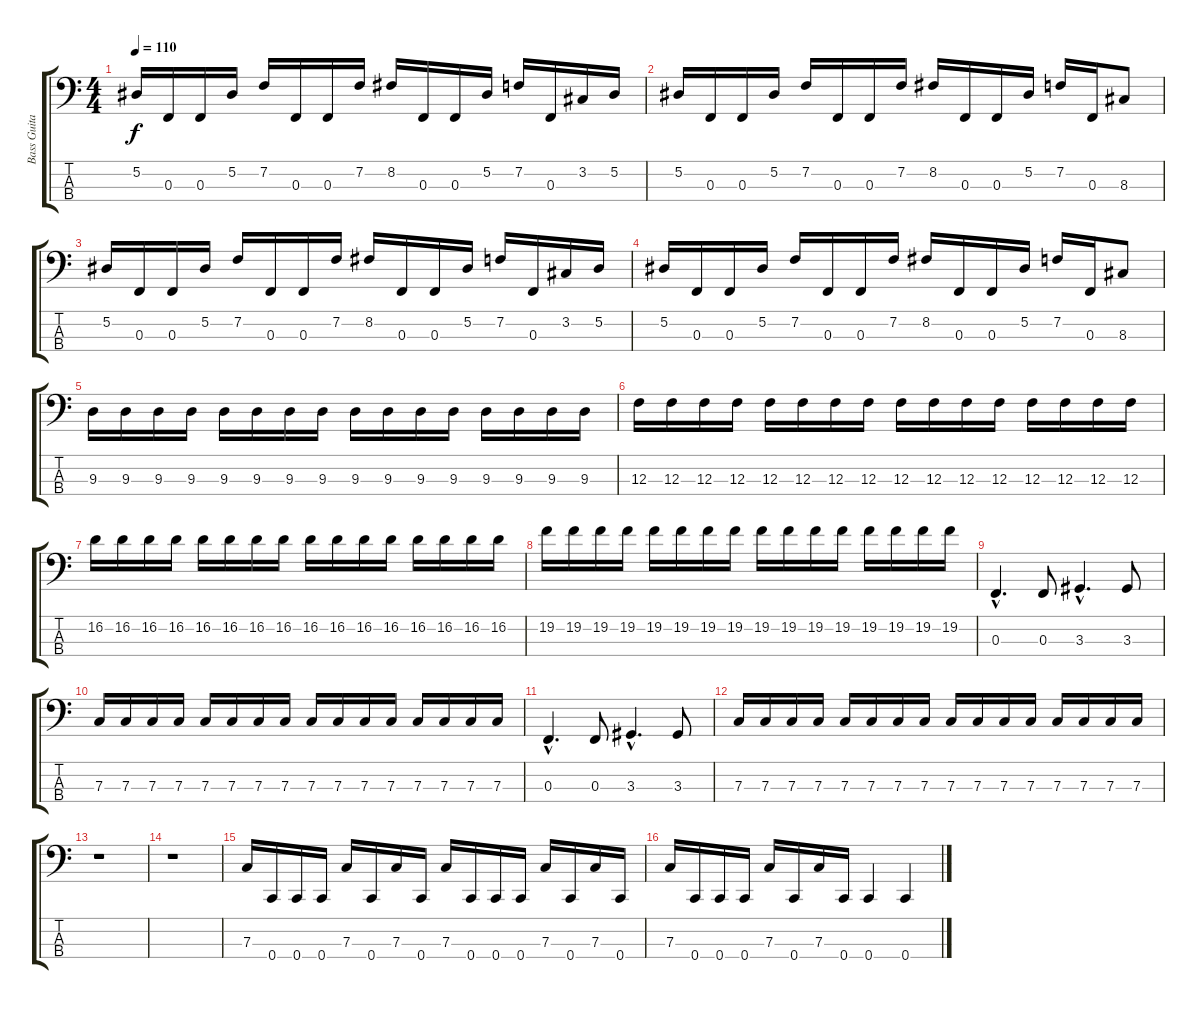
\track ("Bass Guitar" "Bass Guita") {instrument electricbasspick}
\staff {score tabs}
\tuning (Eb2 Bb1 F1 C1) {hide}
\ts (4 4)
\tempo 110
\clef f4
\ks c
5.2.16{dy f} 0.3.16 0.3.16 5.2.16 7.2.16 0.3.16 0.3.16 7.2.16 8.2.16 0.3.16 0.3.16 5.2.16 7.2.16 0.3.16 3.2.16 5.2.16 |
5.2.16 0.3.16 0.3.16 5.2.16 7.2.16 0.3.16 0.3.16 7.2.16 8.2.16 0.3.16 0.3.16 5.2.16 7.2.16 0.3.16 8.3.8 |
5.2.16 0.3.16 0.3.16 5.2.16 7.2.16 0.3.16 0.3.16 7.2.16 8.2.16 0.3.16 0.3.16 5.2.16 7.2.16 0.3.16 3.2.16 5.2.16 |
5.2.16 0.3.16 0.3.16 5.2.16 7.2.16 0.3.16 0.3.16 7.2.16 8.2.16 0.3.16 0.3.16 5.2.16 7.2.16 0.3.16 8.3.8 |
9.3.16 9.3.16 9.3.16 9.3.16 9.3.16 9.3.16 9.3.16 9.3.16 9.3.16 9.3.16 9.3.16 9.3.16 9.3.16 9.3.16 9.3.16 9.3.16 |
12.3.16 12.3.16 12.3.16 12.3.16 12.3.16 12.3.16 12.3.16 12.3.16 12.3.16 12.3.16 12.3.16 12.3.16 12.3.16 12.3.16 12.3.16 12.3.16 |
16.2.16 16.2.16 16.2.16 16.2.16 16.2.16 16.2.16 16.2.16 16.2.16 16.2.16 16.2.16 16.2.16 16.2.16 16.2.16 16.2.16 16.2.16 16.2.16 |
19.2.16 19.2.16 19.2.16 19.2.16 19.2.16 19.2.16 19.2.16 19.2.16 19.2.16 19.2.16 19.2.16 19.2.16 19.2.16 19.2.16 19.2.16 19.2.16 |
0.3{hac}.4{d} 0.3.8 3.3{hac}.4{d} 3.3.8 |
7.3.16 7.3.16 7.3.16 7.3.16 7.3.16 7.3.16 7.3.16 7.3.16 7.3.16 7.3.16 7.3.16 7.3.16 7.3.16 7.3.16 7.3.16 7.3.16 |
0.3{hac}.4{d} 0.3.8 3.3{hac}.4{d} 3.3.8 |
7.3.16 7.3.16 7.3.16 7.3.16 7.3.16 7.3.16 7.3.16 7.3.16 7.3.16 7.3.16 7.3.16 7.3.16 7.3.16 7.3.16 7.3.16 7.3.16 |
r.1 |
r.1 |
7.3.16 0.4.16 0.4.16 0.4.16 7.3.16 0.4.16 7.3.16 0.4.16 7.3.16 0.4.16 0.4.16 0.4.16 7.3.16 0.4.16 7.3.16 0.4.16 |
7.3.16 0.4.16 0.4.16 0.4.16 7.3.16 0.4.16 7.3.16 0.4.16 0.4.4 0.4.4
